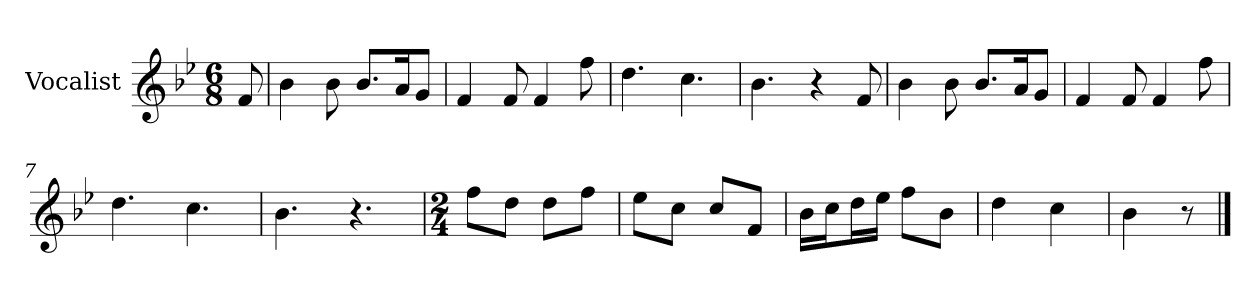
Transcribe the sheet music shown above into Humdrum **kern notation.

**kern
*part1
*staff1
*I"Vocalist
*k[b-e-]
*B-:
*M6/8
=
8f
=1
4b-
8b-
8.b-L
16aK
8gJ
=2
4f
8f
4f
8ff
=3
4.dd
4.cc
=4
4.b-
4r
8f
=5
4b-
8b-
8.b-L
16aK
8gJ
=6
4f
8f
4f
8ff
=7
4.dd
4.cc
=8
4.b-
4.r
=9
*M2/4
8ffL
8ddJ
8ddL
8ffJ
=10
8ee-L
8ccJ
8ccL
8fJ
=11
16b-LL
16ccJ
16ddL
16ee-JJ
8ffL
8b-J
=12
4dd
4cc
=13
4b-
8r
==
*-
